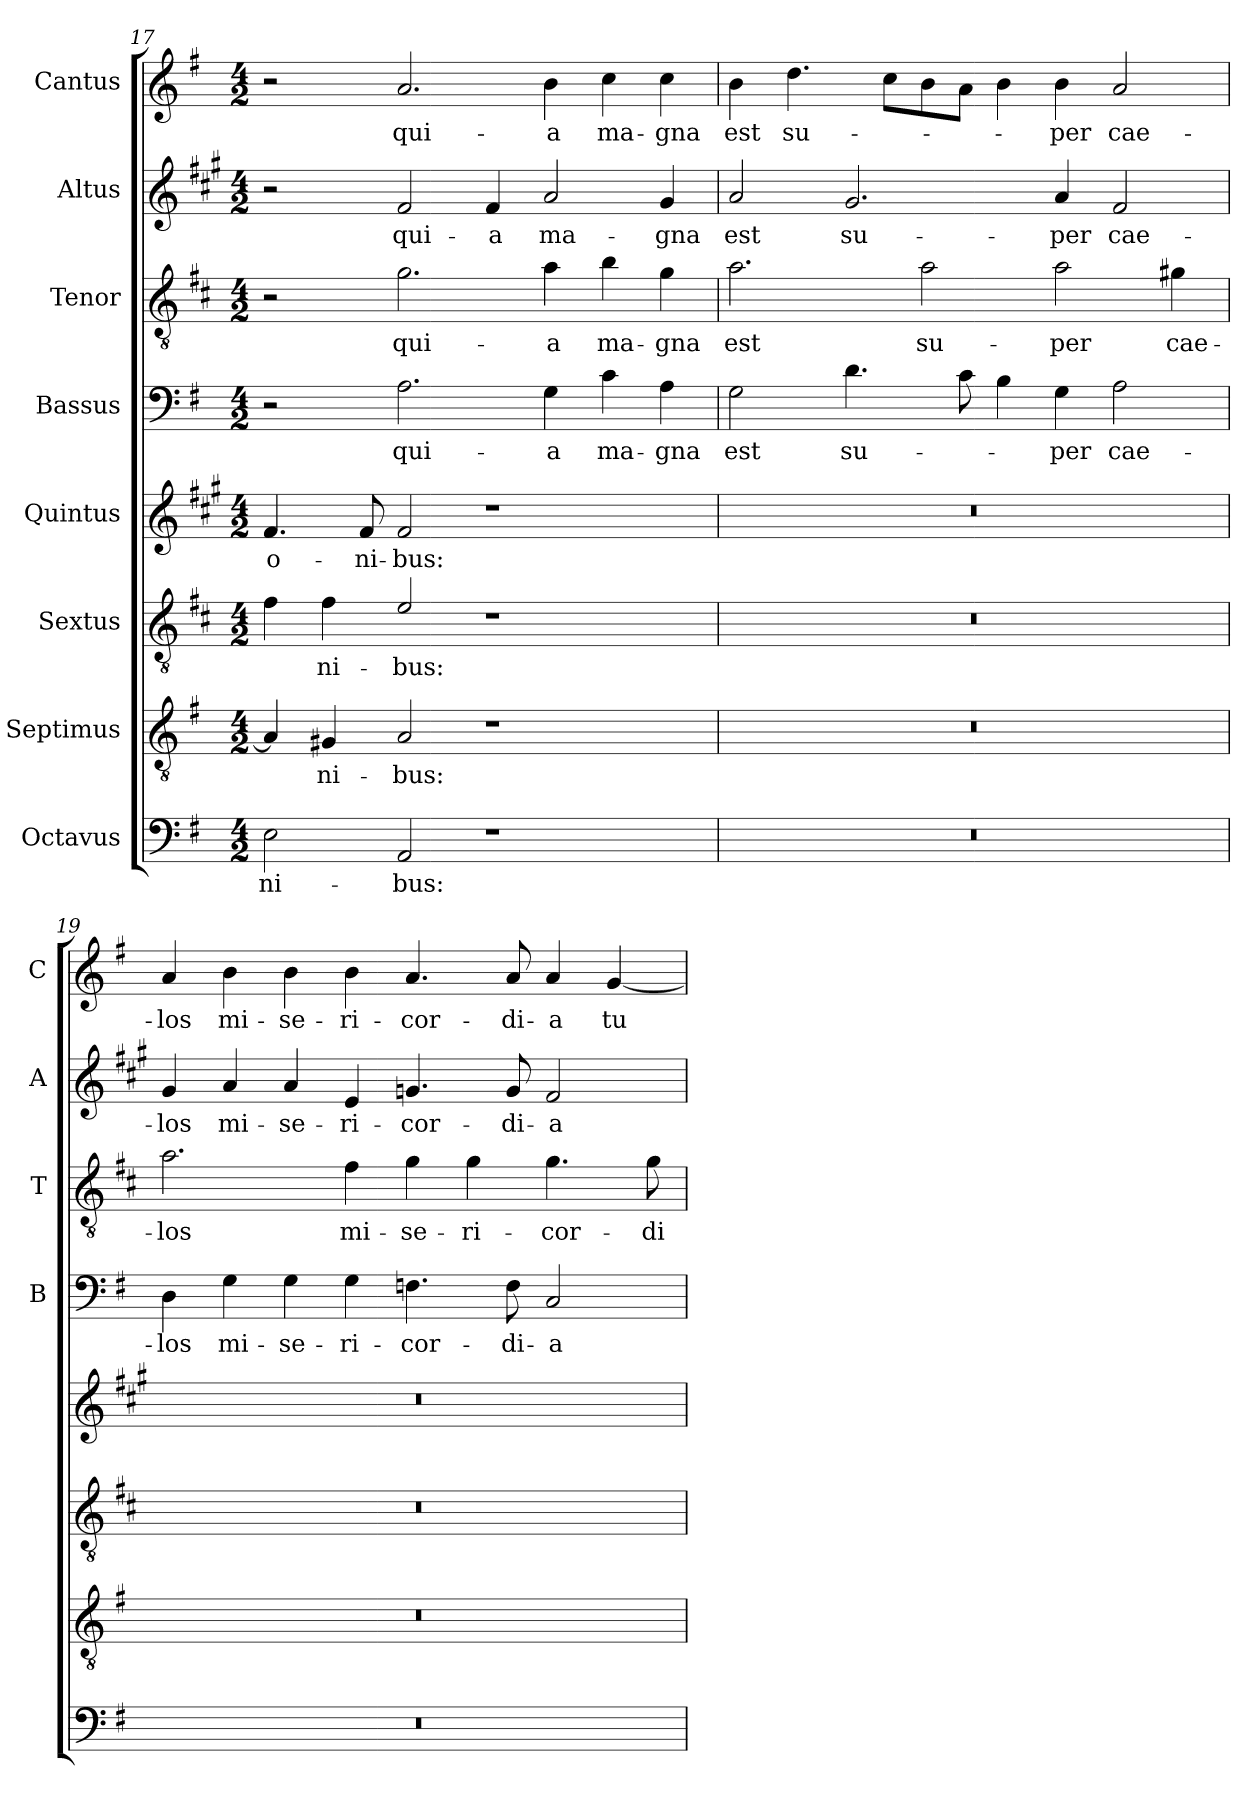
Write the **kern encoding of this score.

**kern	**text	**kern	**text	**kern	**text	**kern	**text	**kern	**text	**kern	**text	**kern	**text	**kern	**text
*part8	*part8	*part7	*part7	*part6	*part6	*part5	*part5	*part4	*part4	*part3	*part3	*part2	*part2	*part1	*part1
*staff8	*staff8	*staff7	*staff7	*staff6	*staff6	*staff5	*staff5	*staff4	*staff4	*staff3	*staff3	*staff2	*staff2	*staff1	*staff1
*I"Octavus	*	*I"Septimus	*	*I"Sextus	*	*I"Quintus	*	*I"Bassus	*	*I"Tenor	*	*I"Altus	*	*I"Cantus	*
*	*	*	*	*	*	*	*	*I'B	*	*I'T	*	*I'A	*	*I'C	*
*clefF4	*	*clefGv2	*	*clefGv2	*	*clefG2	*	*clefF4	*	*clefGv2	*	*clefG2	*	*clefG2	*
*	*	*	*	*ITrd4c7	*	*ITrd1c2	*	*	*	*ITrd4c7	*	*ITrd1c2	*	*	*
*k[f#]	*	*k[f#]	*	*k[f#]	*	*k[f#]	*	*k[f#]	*	*k[f#]	*	*k[f#]	*	*k[f#]	*
*G:	*	*G:	*	*G:	*	*G:	*	*G:	*	*G:	*	*G:	*	*G:	*
*M4/2	*	*M4/2	*	*M4/2	*	*M4/2	*	*M4/2	*	*M4/2	*	*M4/2	*	*M4/2	*
=17	=17	=17	=17	=17	=17	=17	=17	=17	=17	=17	=17	=17	=17	=17	=17
!	!LO:LY:b	!	!	!	!	!	!LO:LY:b	!	!	!	!	!	!	!	!
2E\	-ni-	4A/]	.	4B\	.	4.e/	-o-	2r	.	2r	.	2r	.	2r	.
!	!	!	!LO:LY:b	!	!LO:LY:b	!	!	!	!	!	!	!	!	!	!
.	.	4G#X/	-ni-	4B\	-ni-	.	.	.	.	.	.	.	.	.	.
!	!	!	!	!	!	!	!LO:LY:b	!	!	!	!	!	!	!	!
.	.	.	.	.	.	8e/	-ni-	.	.	.	.	.	.	.	.
!	!LO:LY:b	!	!LO:LY:b	!	!LO:LY:b	!	!LO:LY:b	!	!LO:LY:b	!	!LO:LY:b	!	!LO:LY:b	!	!LO:LY:b
2AA/	-bus:	2A/	-bus:	2A/	-bus:	2e/	-bus:	2.A\	qui-	2.c\	qui-	2e/	qui-	2.a/	qui-
!	!	!	!	!	!	!	!	!	!	!	!	!	!LO:LY:b	!	!
1r	.	1r	.	1r	.	1r	.	.	.	.	.	4e/	-a	.	.
!	!	!	!	!	!	!	!	!	!LO:LY:b	!	!LO:LY:b	!	!LO:LY:b	!	!LO:LY:b
.	.	.	.	.	.	.	.	4G\	-a	4d\	-a	2g/	ma-	4b\	-a
!	!	!	!	!	!	!	!	!	!LO:LY:b	!	!LO:LY:b	!	!	!	!LO:LY:b
.	.	.	.	.	.	.	.	4c\	ma-	4e\	ma-	.	.	4cc\	ma-
!	!	!	!	!	!	!	!	!	!LO:LY:b	!	!LO:LY:b	!	!LO:LY:b	!	!LO:LY:b
.	.	.	.	.	.	.	.	4A\	-gna	4c\	-gna	4f#/	-gna	4cc\	-gna
=18	=18	=18	=18	=18	=18	=18	=18	=18	=18	=18	=18	=18	=18	=18	=18
!	!	!	!	!	!	!	!	!	!LO:LY:b	!	!LO:LY:b	!	!LO:LY:b	!	!LO:LY:b
0r	.	0r	.	0r	.	0r	.	2G\	est	2.d\	est	2g/	est	4b\	est
!	!	!	!	!	!	!	!	!	!	!	!	!	!	!	!LO:LY:b
.	.	.	.	.	.	.	.	.	.	.	.	.	.	4.dd\	su-
!	!	!	!	!	!	!	!	!	!LO:LY:b	!	!	!	!LO:LY:b	!	!
.	.	.	.	.	.	.	.	4.d\	su-	.	.	2.f#/	su-	.	.
.	.	.	.	.	.	.	.	.	.	.	.	.	.	8cc\L	.
!	!	!	!	!	!	!	!	!	!	!	!LO:LY:b	!	!	!	!
.	.	.	.	.	.	.	.	.	.	2d\	su-	.	.	8b\	.
.	.	.	.	.	.	.	.	8c\	.	.	.	.	.	8a\J	.
.	.	.	.	.	.	.	.	4B\	.	.	.	.	.	4b\	.
!	!	!	!	!	!	!	!	!	!LO:LY:b	!	!LO:LY:b	!	!LO:LY:b	!	!LO:LY:b
.	.	.	.	.	.	.	.	4G\	-per	2d\	-per	4g/	-per	4b\	-per
!	!	!	!	!	!	!	!	!	!LO:LY:b	!	!	!	!LO:LY:b	!	!LO:LY:b
.	.	.	.	.	.	.	.	2A\	cae-	.	.	2e/	cae-	2a/	cae-
!	!	!	!	!	!	!	!	!	!	!	!LO:LY:b	!	!	!	!
.	.	.	.	.	.	.	.	.	.	4c#X\	cae-	.	.	.	.
!!LO:LB:g=z
=19	=19	=19	=19	=19	=19	=19	=19	=19	=19	=19	=19	=19	=19	=19	=19
!	!	!	!	!	!	!	!	!	!LO:LY:b	!	!LO:LY:b	!	!LO:LY:b	!	!LO:LY:b
0r	.	0r	.	0r	.	0r	.	4D\	-los	2.d\	-los	4f#/	-los	4a/	-los
!	!	!	!	!	!	!	!	!	!LO:LY:b	!	!	!	!LO:LY:b	!	!LO:LY:b
.	.	.	.	.	.	.	.	4G\	mi-	.	.	4g/	mi-	4b\	mi-
!	!	!	!	!	!	!	!	!	!LO:LY:b	!	!	!	!LO:LY:b	!	!LO:LY:b
.	.	.	.	.	.	.	.	4G\	-se-	.	.	4g/	-se-	4b\	-se-
!	!	!	!	!	!	!	!	!	!LO:LY:b	!	!LO:LY:b	!	!LO:LY:b	!	!LO:LY:b
.	.	.	.	.	.	.	.	4G\	-ri-	4B\	mi-	4d/	-ri-	4b\	-ri-
!	!	!	!	!	!	!	!	!	!LO:LY:b	!	!LO:LY:b	!	!LO:LY:b	!	!LO:LY:b
.	.	.	.	.	.	.	.	4.Fn\	-cor-	4c\	-se-	4.fn/	-cor-	4.a/	-cor-
!	!	!	!	!	!	!	!	!	!	!	!LO:LY:b	!	!	!	!
.	.	.	.	.	.	.	.	.	.	4c\	-ri-	.	.	.	.
!	!	!	!	!	!	!	!	!	!LO:LY:b	!	!	!	!LO:LY:b	!	!LO:LY:b
.	.	.	.	.	.	.	.	8F\	-di-	.	.	8f/	-di-	8a/	-di-
!	!	!	!	!	!	!	!	!	!LO:LY:b	!	!LO:LY:b	!	!LO:LY:b	!	!LO:LY:b
.	.	.	.	.	.	.	.	2C/	-a	4.c\	-cor-	2e/	-a	4a/	-a
!	!	!	!	!	!	!	!	!	!	!	!	!	!	!	!LO:LY:b
.	.	.	.	.	.	.	.	.	.	.	.	.	.	[4g/	tu-
!	!	!	!	!	!	!	!	!	!	!	!LO:LY:b	!	!	!	!
.	.	.	.	.	.	.	.	.	.	8c\	-di-	.	.	.	.
=	=	=	=	=	=	=	=	=	=	=	=	=	=	=	=
*-	*-	*-	*-	*-	*-	*-	*-	*-	*-	*-	*-	*-	*-	*-	*-
